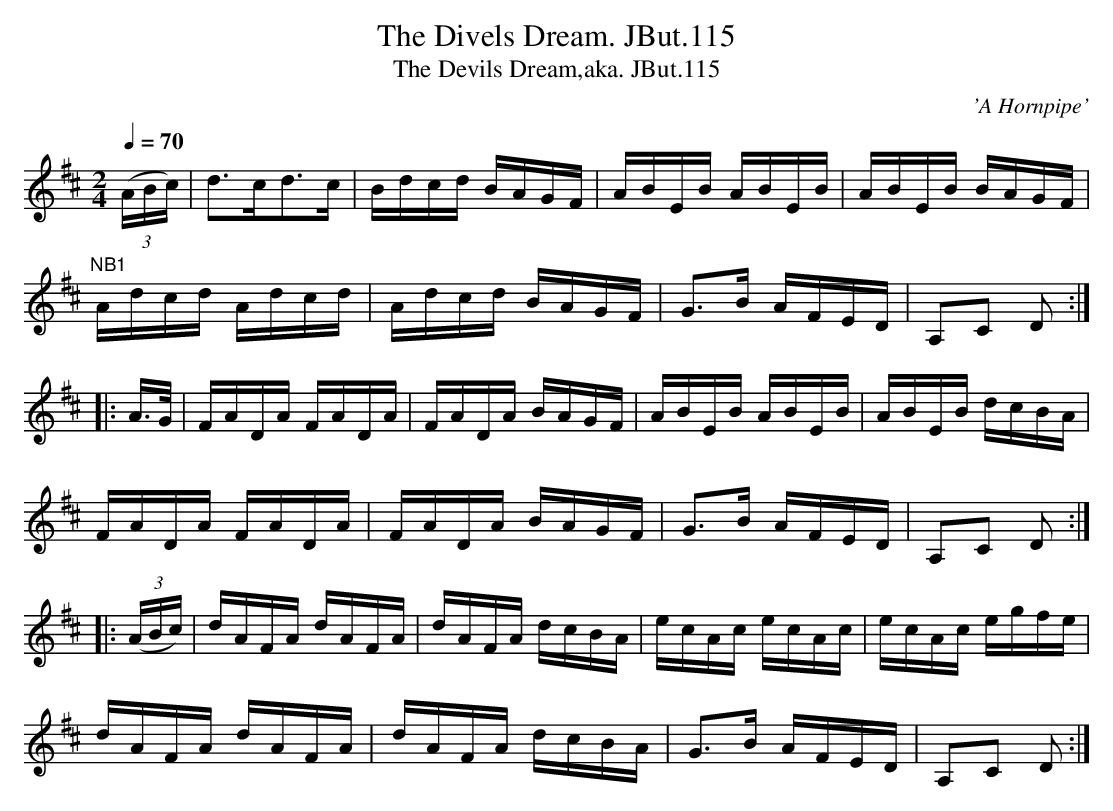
X:1
T:Divels Dream. JBut.115, The
T:Devils Dream,aka. JBut.115, The
C:'A Hornpipe'
M:2/4
L:1/16
Q:1/4=70
K:D
((3ABc)|d3cd3c|Bdcd BAGF|ABEB ABEB|ABEB BAGF|
"NB1"Adcd Adcd|Adcd BAGF|G3B AFED|A,2C2 D2:|
|:A>G|FADA FADA|FADA BAGF|ABEB ABEB|ABEB dcBA|
FADA FADA|FADA BAGF|G3B AFED|A,2C2 D2:|
|:((3ABc)|dAFA dAFA|dAFA dcBA|ecAc ecAc|ecAc egfe|
dAFA dAFA|dAFA dcBA|G3B AFED|A,2C2 D2:|
